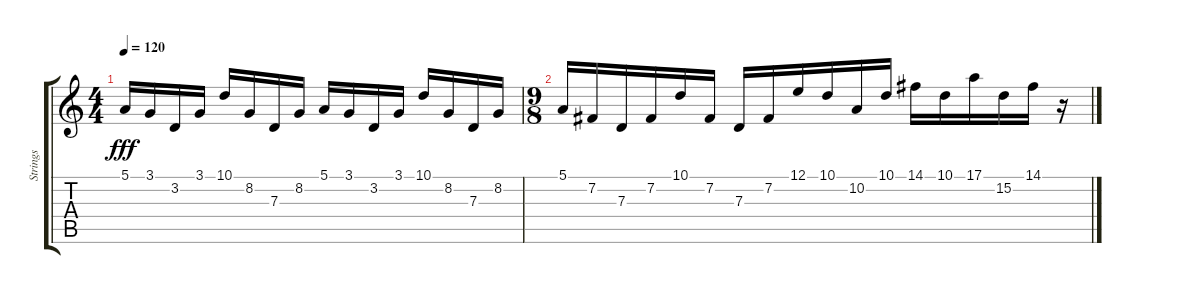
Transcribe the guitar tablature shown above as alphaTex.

\track ("Strings" "Strings") {instrument stringensemble1}
\staff {score tabs}
\tuning (E4 B3 G3 D3 A2 E2) {hide}
\ts (4 4)
\tempo 120
\clef g2
\ks c
5.1.16{dy fff} 3.1.16 3.2.16 3.1.16 10.1.16 8.2.16 7.3.16 8.2.16 5.1.16 3.1.16 3.2.16 3.1.16 10.1.16 8.2.16 7.3.16 8.2.16 |
\ts (9 8)
5.1.16 7.2.16 7.3.16 7.2.16 10.1.16 7.2.16 7.3.16 7.2.16 12.1.16 10.1.16 10.2.16 10.1.16 14.1.16 10.1.16 17.1.16 15.2.16 14.1.16 r.16
